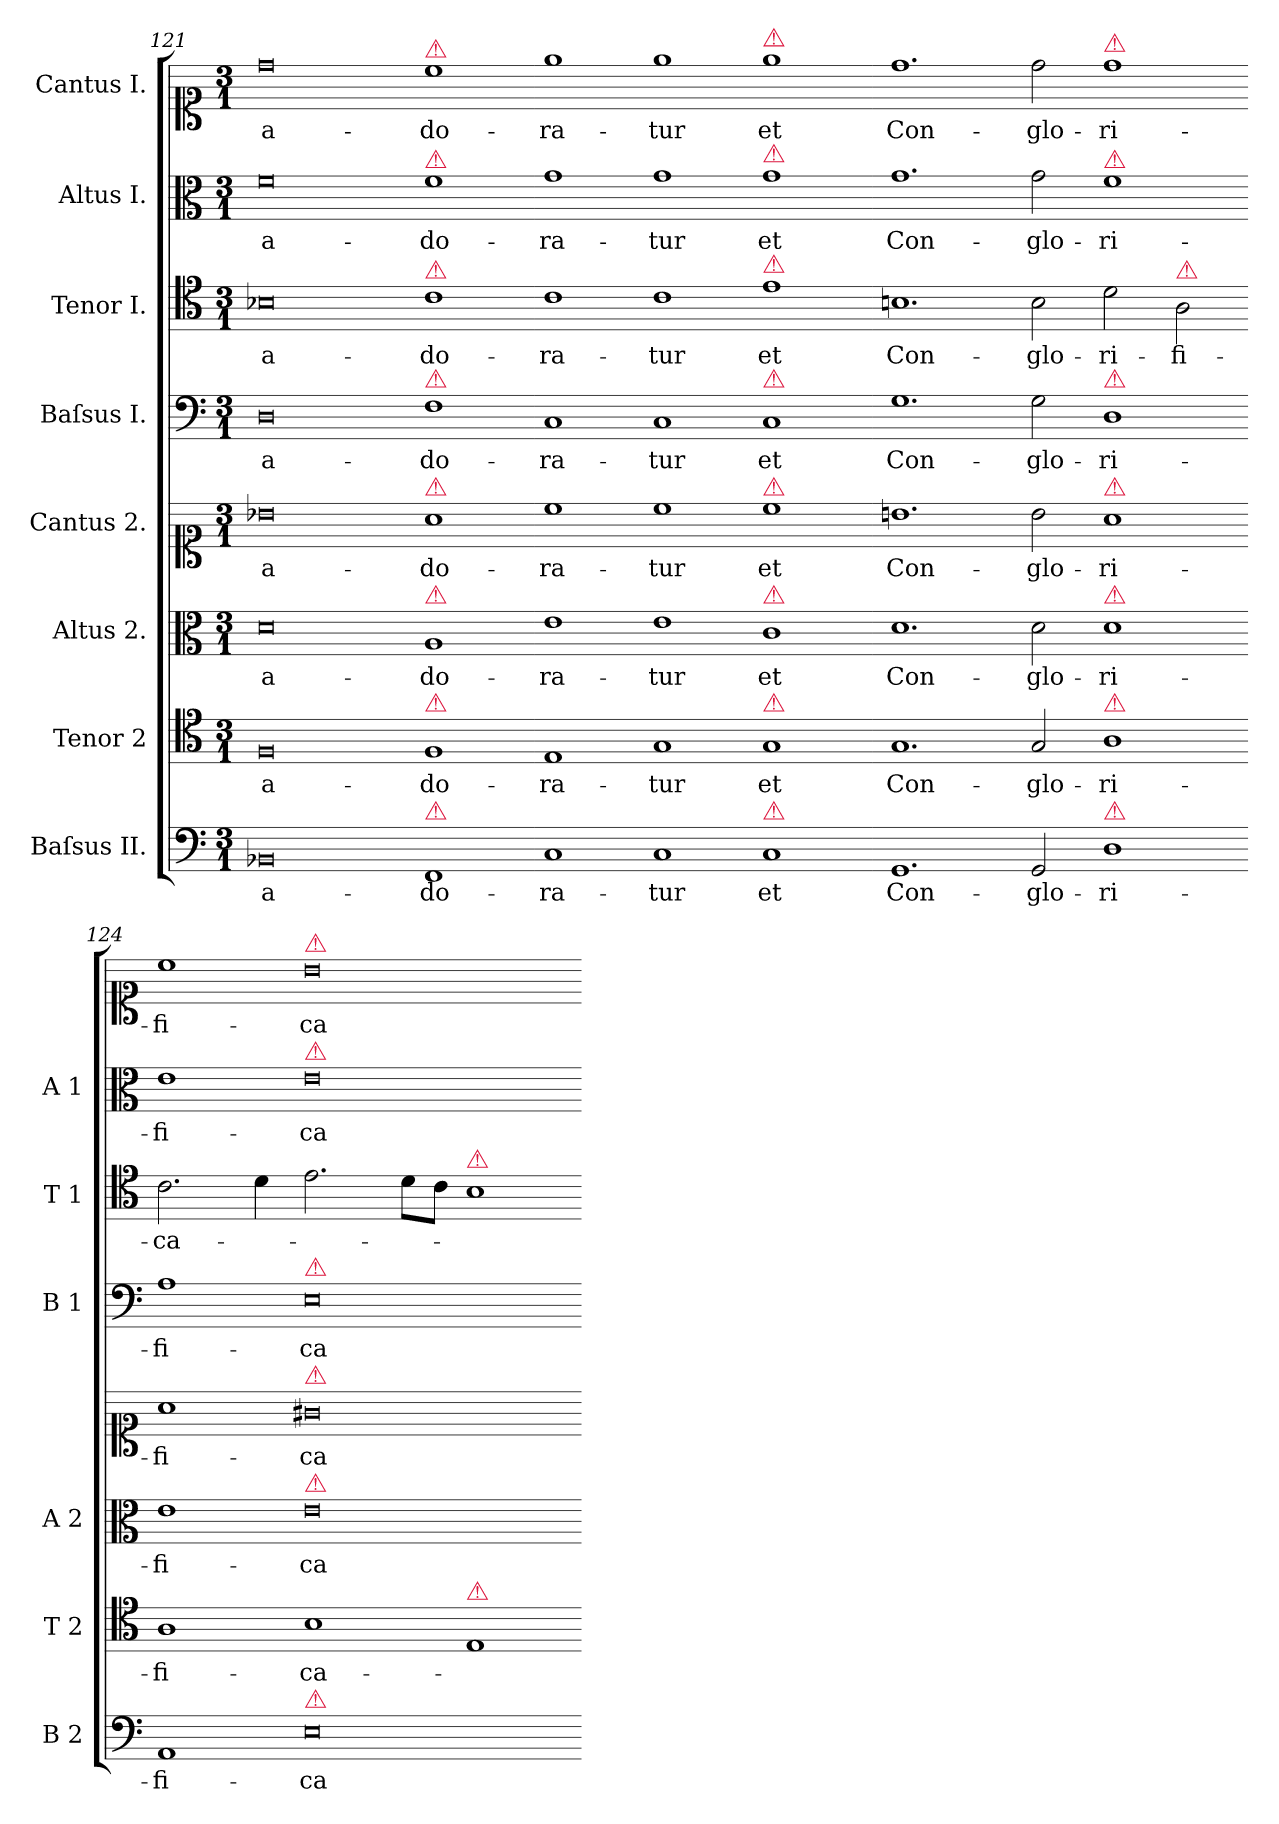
**kern	**text	**kern	**text	**kern	**text	**kern	**text	**kern	**text	**kern	**text	**kern	**text	**kern	**text
*part8	*part8	*part7	*part7	*part6	*part6	*part5	*part5	*part4	*part4	*part3	*part3	*part2	*part2	*part1	*part1
*staff8	*staff8	*staff7	*staff7	*staff6	*staff6	*staff5	*staff5	*staff4	*staff4	*staff3	*staff3	*staff2	*staff2	*staff1	*staff1
*I"Baſsus II.	*	*I"Tenor 2	*	*I"Altus 2.	*	*I"Cantus 2.	*	*I"Baſsus I.	*	*I"Tenor I.	*	*I"Altus I.	*	*I"Cantus I.	*
*I'B 2	*	*I'T 2	*	*I'A 2	*	*	*	*I'B 1	*	*I'T 1	*	*I'A 1	*	*	*
*clefF4	*	*clefC4	*	*clefC3	*	*clefC1	*	*clefF4	*	*clefC4	*	*clefC3	*	*clefC1	*
*k[]	*	*k[]	*	*k[]	*	*k[]	*	*k[]	*	*k[]	*	*k[]	*	*k[]	*
*a:	*	*a:	*	*a:	*	*a:	*	*a:	*	*a:	*	*a:	*	*a:	*
*M3/1	*	*M3/1	*	*M3/1	*	*M3/1	*	*M3/1	*	*M3/1	*	*M3/1	*	*M3/1	*
=121	=121	=121	=121	=121	=121	=121	=121	=121	=121	=121	=121	=121	=121	=121	=121
0BB-X	a-	0F	a-	0d	a-	0b-X	a-	0D	a-	0B-X	a-	0f	a-	0dd	a-
!	!	!	!	!	!	!	!	!	!	!	!	!	!	!LO:TX:a:color=crimson:t=⚠	!
!	!	!	!	!	!	!	!	!	!	!	!	!LO:TX:a:color=crimson:t=⚠	!	!	!
!	!	!	!	!	!	!	!	!	!	!LO:TX:a:color=crimson:t=⚠	!	!	!	!	!
!	!	!	!	!	!	!	!	!LO:TX:a:color=crimson:t=⚠	!	!	!	!	!	!	!
!	!	!	!	!	!	!LO:TX:a:color=crimson:t=⚠	!	!	!	!	!	!	!	!	!
!	!	!	!	!LO:TX:a:color=crimson:t=⚠	!	!	!	!	!	!	!	!	!	!	!
!	!	!LO:TX:a:color=crimson:t=⚠	!	!	!	!	!	!	!	!	!	!	!	!	!
!LO:TX:a:color=crimson:t=⚠	!	!	!	!	!	!	!	!	!	!	!	!	!	!	!
1FF	-do-	1F	-do-	1A	-do-	1a	-do-	1F	-do-	1c	-do-	1f	-do-	1cc	-do-
=122-	=122-	=122-	=122-	=122-	=122-	=122-	=122-	=122-	=122-	=122-	=122-	=122-	=122-	=122-	=122-
1C	-ra-	1E	-ra-	1e	-ra-	1cc	-ra-	1C	-ra-	1c	-ra-	1g	-ra-	1ee	-ra-
1C	-tur	1G	-tur	1e	-tur	1cc	-tur	1C	-tur	1c	-tur	1g	-tur	1ee	-tur
!	!	!	!	!	!	!	!	!	!	!	!	!	!	!LO:TX:a:color=crimson:t=⚠	!
!	!	!	!	!	!	!	!	!	!	!	!	!LO:TX:a:color=crimson:t=⚠	!	!	!
!	!	!	!	!	!	!	!	!	!	!LO:TX:a:color=crimson:t=⚠	!	!	!	!	!
!	!	!	!	!	!	!	!	!LO:TX:a:color=crimson:t=⚠	!	!	!	!	!	!	!
!	!	!	!	!	!	!LO:TX:a:color=crimson:t=⚠	!	!	!	!	!	!	!	!	!
!	!	!	!	!LO:TX:a:color=crimson:t=⚠	!	!	!	!	!	!	!	!	!	!	!
!	!	!LO:TX:a:color=crimson:t=⚠	!	!	!	!	!	!	!	!	!	!	!	!	!
!LO:TX:a:color=crimson:t=⚠	!	!	!	!	!	!	!	!	!	!	!	!	!	!	!
1C	et	1G	et	1c	et	1cc	et	1C	et	1e	et	1g	et	1ee	et
=123-	=123-	=123-	=123-	=123-	=123-	=123-	=123-	=123-	=123-	=123-	=123-	=123-	=123-	=123-	=123-
1.GG	Con-	1.G	Con-	1.d	Con-	1.bn	Con-	1.G	Con-	1.Bn	Con-	1.g	Con-	1.dd	Con-
2GG/	-glo-	2G/	-glo-	2d\	-glo-	2b\	-glo-	2G\	-glo-	2B\	-glo-	2g\	-glo-	2dd\	-glo-
!	!	!	!	!	!	!	!	!	!	!	!	!	!	!LO:TX:a:color=crimson:t=⚠	!
!	!	!	!	!	!	!	!	!	!	!	!	!LO:TX:a:color=crimson:t=⚠	!	!	!
!	!	!	!	!	!	!	!	!LO:TX:a:color=crimson:t=⚠	!	!	!	!	!	!	!
!	!	!	!	!	!	!LO:TX:a:color=crimson:t=⚠	!	!	!	!	!	!	!	!	!
!	!	!	!	!LO:TX:a:color=crimson:t=⚠	!	!	!	!	!	!	!	!	!	!	!
!	!	!LO:TX:a:color=crimson:t=⚠	!	!	!	!	!	!	!	!	!	!	!	!	!
!LO:TX:a:color=crimson:t=⚠	!	!	!	!	!	!	!	!	!	!	!	!	!	!	!
1D	-ri-	1A	-ri-	1d	-ri-	1a	-ri-	1D	-ri-	2d\	-ri-	1f	-ri-	1dd	-ri-
!	!	!	!	!	!	!	!	!	!	!LO:TX:a:color=crimson:t=⚠	!	!	!	!	!
.	.	.	.	.	.	.	.	.	.	2A\	-fi-	.	.	.	.
=124-	=124-	=124-	=124-	=124-	=124-	=124-	=124-	=124-	=124-	=124-	=124-	=124-	=124-	=124-	=124-
1AA	-fi-	1A	-fi-	1e	-fi-	1a	-fi-	1A	-fi-	2.c\	-ca-	1e	-fi-	1cc	-fi-
.	.	.	.	.	.	.	.	.	.	4d\	.	.	.	.	.
!	!	!	!	!	!	!	!	!	!	!	!	!	!	!LO:TX:a:color=crimson:t=⚠	!
!	!	!	!	!	!	!	!	!	!	!	!	!LO:TX:a:color=crimson:t=⚠	!	!	!
!	!	!	!	!	!	!	!	!LO:TX:a:color=crimson:t=⚠	!	!	!	!	!	!	!
!	!	!	!	!	!	!LO:TX:a:color=crimson:t=⚠	!	!	!	!	!	!	!	!	!
!	!	!	!	!LO:TX:a:color=crimson:t=⚠	!	!	!	!	!	!	!	!	!	!	!
!LO:TX:a:color=crimson:t=⚠	!	!	!	!	!	!	!	!	!	!	!	!	!	!	!
0E	-ca-	1B	-ca-	0e	-ca-	0g#X	-ca-	0E	-ca-	2.e\	.	0e	-ca-	0b	-ca-
.	.	.	.	.	.	.	.	.	.	8d\L	.	.	.	.	.
.	.	.	.	.	.	.	.	.	.	8c\J	.	.	.	.	.
!	!	!	!	!	!	!	!	!	!	!LO:TX:a:color=crimson:t=⚠	!	!	!	!	!
!	!	!LO:TX:a:color=crimson:t=⚠	!	!	!	!	!	!	!	!	!	!	!	!	!
.	.	1E	.	.	.	.	.	.	.	1B	.	.	.	.	.
=-	=-	=-	=-	=-	=-	=-	=-	=-	=-	=-	=-	=-	=-	=-	=-
*-	*-	*-	*-	*-	*-	*-	*-	*-	*-	*-	*-	*-	*-	*-	*-
